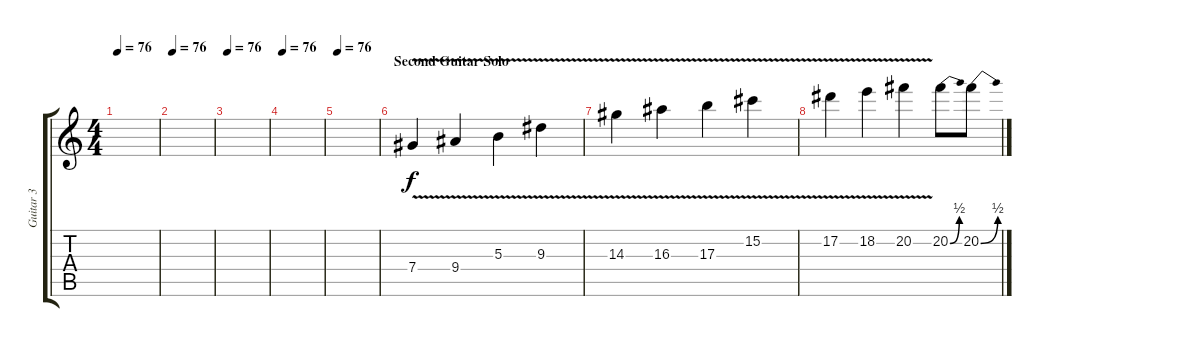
\track ("Guitar 3" "Guitar 3") {instrument distortionguitar}
\staff {score tabs}
\tuning (Eb4 Bb3 Gb3 Db3 Ab2 Eb2) {hide}
\ts (4 4)
\tempo 76
\clef g2
\ks c
|
\tempo 76
|
\tempo 76
|
\tempo 76
|
\tempo 76
|
\section ("" "Second Guitar Solo")
7.4{v}.4{volume 10 balance 0} 9.4{v}.4 5.3{v}.4 9.3{v}.4 |
14.3{v}.4 16.3{v}.4 17.3{v}.4 15.2{v}.4 |
17.2{v}.4 18.2{v}.4 20.2{v}.4 20.2{be (bend 0 0 60 2)}.8 20.2{be (bend 0 0 60 2)}.8
